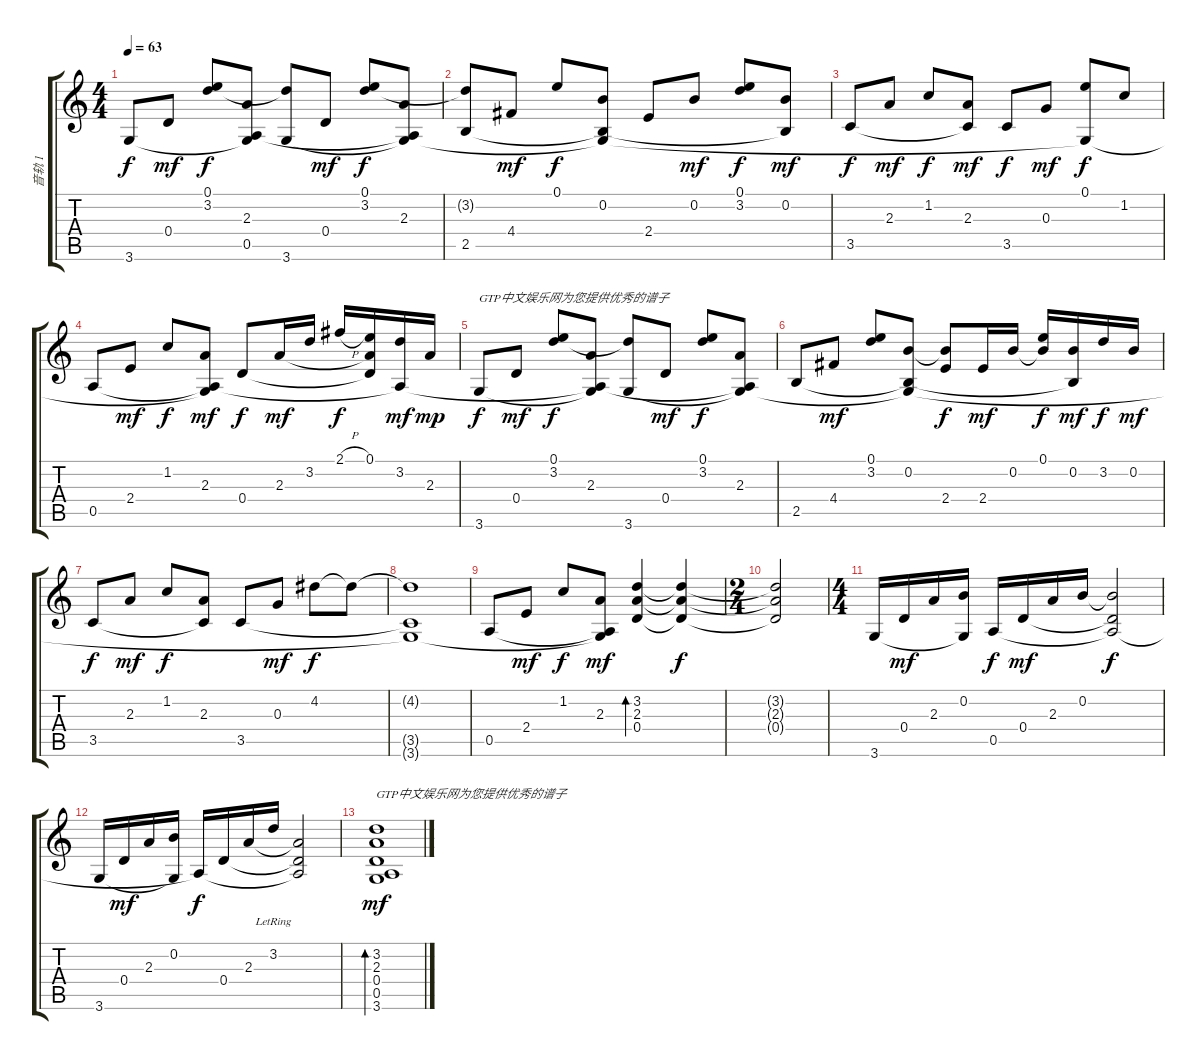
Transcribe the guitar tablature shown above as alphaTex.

\track ("音轨 1" "音轨 1") {instrument acousticguitarsteel}
\staff {score tabs}
\tuning (E4 B3 G3 D3 A2 E2) {hide}
\ts (4 4)
\tempo 63
\clef g2
\ks c
3.6.8{dy f} 0.4.8{dy mf} (0.1 3.2).8{dy f} (2.3 0.5{t} 3.6{t}).8 (3.2{t} 3.6).8 0.4.8{dy mf} (0.1 3.2).8{dy f} (2.3 0.5{t} 3.6{t}).8 |
(3.2{t} 2.5).8 4.4.8{dy mf} 0.1.8{dy f} (0.2 2.5{t} 3.6{t}).8 2.4.8 0.2.8{dy mf} (0.1 3.2).8{dy f} (0.2 2.5{t}).8{dy mf} |
3.5.8{dy f} 2.3.8{dy mf} 1.2.8{dy f} (2.3 3.5{t}).8{dy mf} 3.5.8{dy f} 0.3.8{dy mf} (0.1 3.6{t}).8{dy f} 1.2.8 |
0.5.8 2.4.8{dy mf} 1.2.8{dy f} (2.3 0.5{t} 3.6{t}).8{dy mf} 0.4.8{dy f} 2.3.16{dy mf} 3.2.16 2.1{h}.16{dy f} (0.1 2.3{t} 0.4{t}).16 (3.2 0.5{t}).16{dy mf} 2.3.16{dy mp} |
3.6.8{txt "GTP中文娱乐网为您提供优秀的谱子" dy f} 0.4.8{dy mf} (0.1 3.2).8{dy f} (2.3 0.5{t} 3.6{t}).8 (3.2{t} 3.6).8 0.4.8{dy mf} (0.1 3.2).8{dy f} (2.3 0.5{t} 3.6{t}).8 |
2.5.8 4.4.8{dy mf} (0.1 3.2).8 (0.2 2.5{t} 3.6{t}).8 (0.2{t} 2.4).8{dy f} 2.4.16{dy mf} 0.2.16 (0.1 0.2{t}).16{dy f} (0.2 2.5{t}).16{dy mf} 3.2.16{dy f} 0.2.16{dy mf} |
3.5.8{dy f} 2.3.8{dy mf} 1.2.8{dy f} (2.3 3.5{t}).8 3.5.8 0.3.8{dy mf} 4.2.8{dy f} 4.2{t}.8 |
(4.2{t} 3.5{t} 3.6{t}).1 |
0.5.8 2.4.8{dy mf} 1.2.8{dy f} (2.3 0.5{t} 3.6{t}).8{dy mf} (3.2 2.3 0.4).4{bd 240} (3.2{t} 2.3{t} 0.4{t}).4{dy f} |
\ts (2 4)
(3.2{t} 2.3{t} 0.4{t}).2 |
\ts (4 4)
3.6.16 0.4.16{dy mf} 2.3.16 (0.2 3.6{t}).16 0.5.16{dy f} 0.4.16{dy mf} 2.3.16 0.2.16 (0.2{t} 0.4{t} 0.5{t}).2{dy f} |
3.6.16 0.4.16{dy mf} 2.3.16 (0.2 3.6{t}).16 0.5{t}.16{dy f} 0.4.16 2.3.16 3.2{lr}.16 (2.3{t} 0.4{t} 0.5{t}).2 |
(3.2 2.3 0.4 0.5 3.6).1{bd 240 txt "GTP中文娱乐网为您提供优秀的谱子" dy mf}
